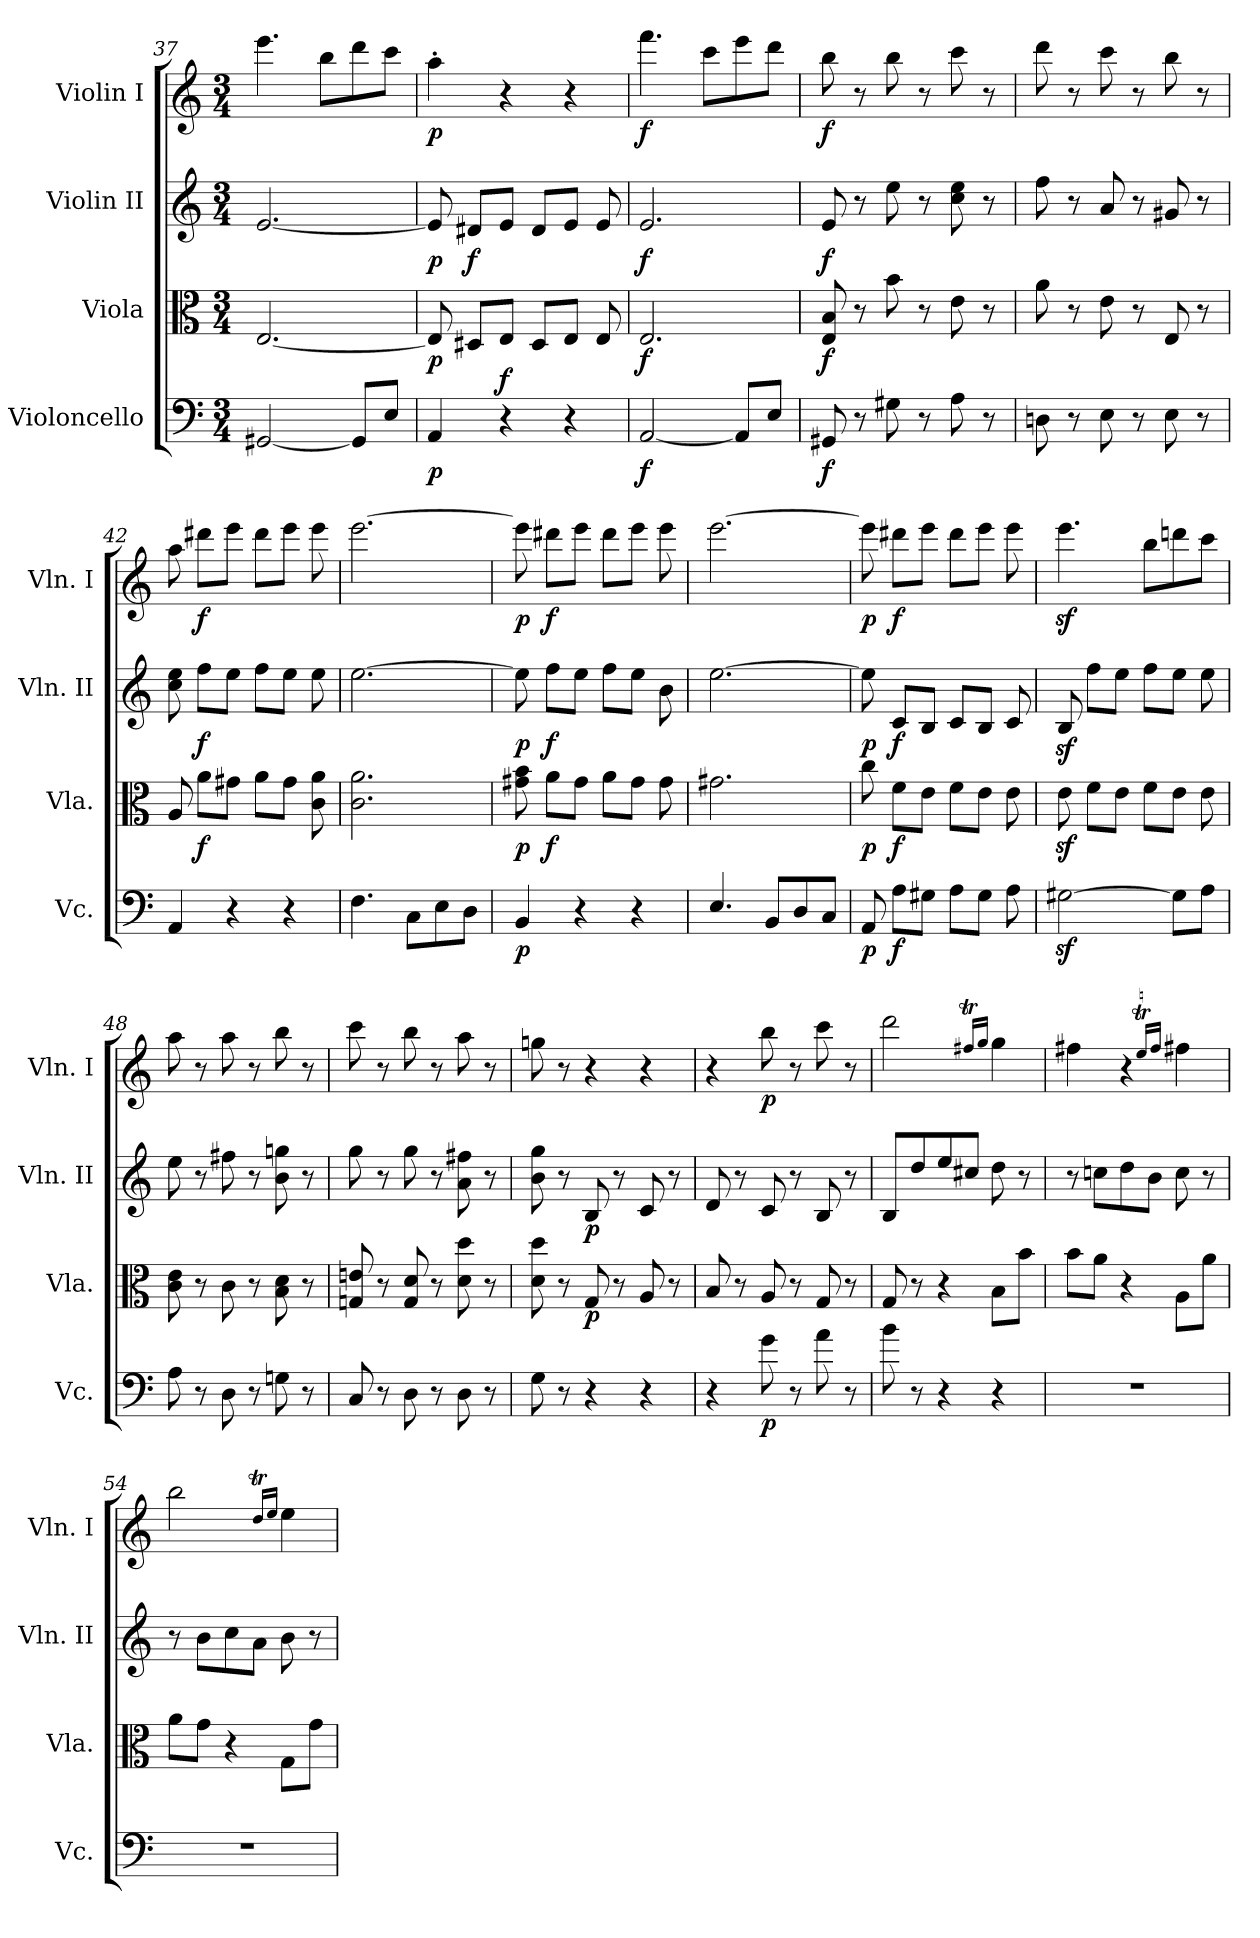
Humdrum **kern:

**kern	**dynam	**kern	**dynam	**kern	**dynam	**kern	**dynam
*part4	*part4	*part3	*part3	*part2	*part2	*part1	*part1
*staff4	*staff4	*staff3	*staff3	*staff2	*staff2	*staff1	*staff1
*I"Violoncello	*	*I"Viola	*	*I"Violin II	*	*I"Violin I	*
*I'Vc.	*	*I'Vla.	*	*I'Vln. II	*	*I'Vln. I	*
*clefF4	*	*clefC3	*	*clefG2	*	*clefG2	*
*k[]	*	*k[]	*	*k[]	*	*k[]	*
*M3/4	*	*M3/4	*	*M3/4	*	*M3/4	*
=37	=37	=37	=37	=37	=37	=37	=37
[2GG#X/	.	[2.E/	.	[2.e/	.	4.eee\	.
.	.	.	.	.	.	8bb\L	.
8GG#/L]	.	.	.	.	.	8ddd\	.
8E/J	.	.	.	.	.	8ccc\J	.
=38	=38	=38	=38	=38	=38	=38	=38
!	!LO:DY:b	!	!LO:DY:b	!	!LO:DY:b	!	!LO:DY:b
4AA/	p	8E/]	p	8e/]	p	4aa'\	p
!	!	!	!	!	!LO:DY:b	!	!
.	.	8D#X/L	.	8d#X/L	f	.	.
!	!LO:DY:a	!	!	!	!	!	!
4r	f	8E/J	.	8e/J	.	4r	.
.	.	8D#/L	.	8d#/L	.	.	.
4r	.	8E/J	.	8e/J	.	4r	.
.	.	8E/	.	8e/	.	.	.
=39	=39	=39	=39	=39	=39	=39	=39
!	!LO:DY:b	!	!LO:DY:b	!	!LO:DY:b	!	!LO:DY:b
[2AA/	f	2.E/	f	2.e/	f	4.fff\	f
.	.	.	.	.	.	8ccc\L	.
8AA/L]	.	.	.	.	.	8eee\	.
8E/J	.	.	.	.	.	8ddd\J	.
=40	=40	=40	=40	=40	=40	=40	=40
!	!LO:DY:b	!	!LO:DY:b	!	!LO:DY:b	!	!LO:DY:b
8GG#X/	f	8E/ 8B/	f	8e/	f	8bb\	f
8r	.	8r	.	8r	.	8r	.
8G#X\	.	8b\	.	8ee\	.	8bb\	.
8r	.	8r	.	8r	.	8r	.
8A\	.	8e\	.	8cc\ 8ee\	.	8ccc\	.
8r	.	8r	.	8r	.	8r	.
=41	=41	=41	=41	=41	=41	=41	=41
8Dn\	.	8a\	.	8ff\	.	8ddd\	.
8r	.	8r	.	8r	.	8r	.
8E\	.	8e\	.	8a/	.	8ccc\	.
8r	.	8r	.	8r	.	8r	.
8E\	.	8E/	.	8g#X/	.	8bb\	.
8r	.	8r	.	8r	.	8r	.
=42	=42	=42	=42	=42	=42	=42	=42
4AA/	.	8A/	.	8cc\ 8ee\	.	8aa\	.
!	!	!	!LO:DY:b	!	!LO:DY:b	!	!LO:DY:b
.	.	8a\L	f	8ff\L	f	8ddd#X\L	f
4r	.	8g#X\J	.	8ee\J	.	8eee\J	.
.	.	8a\L	.	8ff\L	.	8ddd#\L	.
4r	.	8g#\J	.	8ee\J	.	8eee\J	.
.	.	8c\ 8a\	.	8ee\	.	8eee\	.
=43	=43	=43	=43	=43	=43	=43	=43
4.F\	.	2.c\ 2.a\	.	[2.ee\	.	[2.eee\	.
8C\L	.	.	.	.	.	.	.
8E\	.	.	.	.	.	.	.
8D\J	.	.	.	.	.	.	.
=44	=44	=44	=44	=44	=44	=44	=44
!	!LO:DY:b	!	!LO:DY:b	!	!LO:DY:b	!	!LO:DY:b
4BB/	p	8g#X\ 8b\	p	8ee\]	p	8eee\]	p
!	!	!	!LO:DY:b	!	!LO:DY:b	!	!LO:DY:b
.	.	8a\L	f	8ff\L	f	8ddd#X\L	f
4r	.	8g#\J	.	8ee\J	.	8eee\J	.
.	.	8a\L	.	8ff\L	.	8ddd#\L	.
4r	.	8g#\J	.	8ee\J	.	8eee\J	.
.	.	8g#\	.	8b\	.	8eee\	.
=45	=45	=45	=45	=45	=45	=45	=45
4.E/	.	2.g#X\	.	[2.ee\	.	[2.eee\	.
8BB/L	.	.	.	.	.	.	.
8D/	.	.	.	.	.	.	.
8C/J	.	.	.	.	.	.	.
=46	=46	=46	=46	=46	=46	=46	=46
!	!LO:DY:b	!	!LO:DY:b	!	!LO:DY:b	!	!LO:DY:b
8AA/	p	8cc\	p	8ee\]	p	8eee\]	p
!	!LO:DY:b	!	!LO:DY:b	!	!LO:DY:b	!	!LO:DY:b
8A\L	f	8f\L	f	8c/L	f	8ddd#X\L	f
8G#X\J	.	8e\J	.	8B/J	.	8eee\J	.
8A\L	.	8f\L	.	8c/L	.	8ddd#\L	.
8G#\J	.	8e\J	.	8B/J	.	8eee\J	.
8A\	.	8e\	.	8c/	.	8eee\	.
=47	=47	=47	=47	=47	=47	=47	=47
[2G#Xz<\	.	8ez<\	.	8Bz</	.	4.eeez<\	.
.	.	8f\L	.	8ff\L	.	.	.
.	.	8e\J	.	8ee\J	.	.	.
.	.	8f\L	.	8ff\L	.	8bb\L	.
8G#\L]	.	8e\J	.	8ee\J	.	8dddn\	.
8A\J	.	8e\	.	8ee\	.	8ccc\J	.
=48	=48	=48	=48	=48	=48	=48	=48
8A\	.	8c\ 8e\	.	8ee\	.	8aa\	.
8r	.	8r	.	8r	.	8r	.
8D\	.	8c\	.	8ff#X\	.	8aa\	.
8r	.	8r	.	8r	.	8r	.
8Gn\	.	8B\ 8d\	.	8b\ 8ggn\	.	8bb\	.
8r	.	8r	.	8r	.	8r	.
=49	=49	=49	=49	=49	=49	=49	=49
8C/	.	8Gn/ 8en/	.	8gg\	.	8ccc\	.
8r	.	8r	.	8r	.	8r	.
8D\	.	8G/ 8d/	.	8gg\	.	8bb\	.
8r	.	8r	.	8r	.	8r	.
8D\	.	8d\ 8dd\	.	8a\ 8ff#X\	.	8aa\	.
8r	.	8r	.	8r	.	8r	.
=50	=50	=50	=50	=50	=50	=50	=50
8G\	.	8d\ 8dd\	.	8b\ 8gg\	.	8ggn\	.
8r	.	8r	.	8r	.	8r	.
!	!	!	!LO:DY:b	!	!LO:DY:b	!	!
4r	.	8G/	p	8B/	p	4r	.
.	.	8r	.	8r	.	.	.
4r	.	8A/	.	8c/	.	4r	.
.	.	8r	.	8r	.	.	.
=51	=51	=51	=51	=51	=51	=51	=51
4r	.	8B/	.	8d/	.	4r	.
.	.	8r	.	8r	.	.	.
!	!LO:DY:b	!	!	!	!	!	!LO:DY:b
8g\	p	8A/	.	8c/	.	8bb\	p
8r	.	8r	.	8r	.	8r	.
8a\	.	8G/	.	8B/	.	8ccc\	.
8r	.	8r	.	8r	.	8r	.
=52	=52	=52	=52	=52	=52	=52	=52
8b\	.	8G/	.	8B/L	.	2ddd\	.
8r	.	8r	.	8dd/	.	.	.
4r	.	4r	.	8ee/	.	.	.
.	.	.	.	8cc#X/J	.	.	.
.	.	.	.	.	.	16qff#Xt/LL	.
.	.	.	.	.	.	16qgg/JJ	.
4r	.	8B\L	.	8dd\	.	4gg\	.
.	.	8b\J	.	8r	.	.	.
=53	=53	=53	=53	=53	=53	=53	=53
2.r	.	8b\L	.	8r	.	4ff#X\	.
.	.	8a\J	.	8ccn\L	.	.	.
.	.	4r	.	8dd\	.	4r	.
.	.	.	.	8b\J	.	.	.
.	.	.	.	.	.	16qeet/LL	.
.	.	.	.	.	.	16qff#/JJ	.
.	.	8A\L	.	8cc\	.	4ff#\	.
.	.	8a\J	.	8r	.	.	.
=54	=54	=54	=54	=54	=54	=54	=54
2.r	.	8a\L	.	8r	.	2bb\	.
.	.	8g\J	.	8b\L	.	.	.
.	.	4r	.	8cc\	.	.	.
.	.	.	.	8a\J	.	.	.
.	.	.	.	.	.	16qddT/LL	.
.	.	.	.	.	.	16qee/JJ	.
.	.	8G\L	.	8b\	.	4ee\	.
.	.	8g\J	.	8r	.	.	.
=	=	=	=	=	=	=	=
*-	*-	*-	*-	*-	*-	*-	*-
